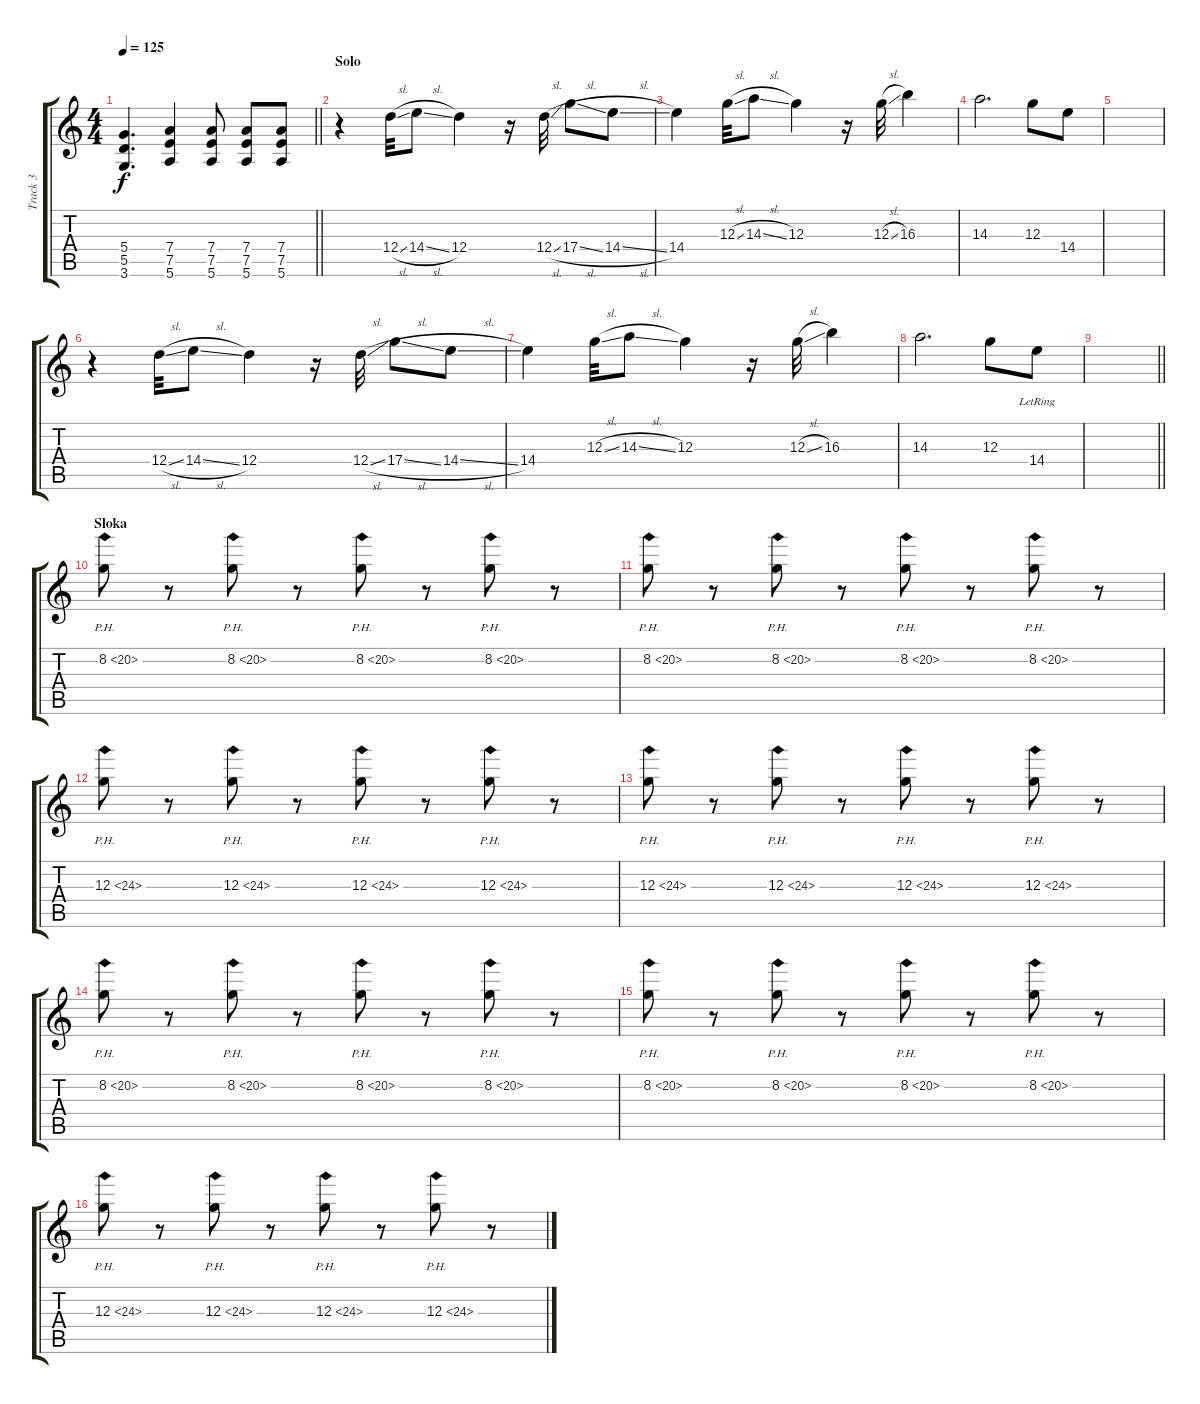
\track ("Track 3" "Track 3") {instrument distortionguitar}
\staff {score tabs}
\tuning (E4 B3 G3 D3 A2 E2) {hide}
\ts (4 4)
\tempo 125
\clef g2
\barLineRight lightlight
\ks c
(5.4 5.5 3.6).4{d dy f} (7.4 7.5 5.6).4 (7.4 7.5 5.6).8 (7.4 7.5 5.6).8 (7.4 7.5 5.6).8 |
\section ("" "Solo")
r.4 12.4{sl}.32 14.4{sl}.8 12.4.4 r.16 12.4{sl}.32 17.4{sl}.8 14.4{sl}.8 |
14.4.4 12.3{sl}.32 14.3{sl}.8 12.3.4 r.16 12.3{sl}.32 16.3.4 |
14.3.2{d} 12.3.8 14.4.8 |
|
r.4 12.4{sl}.32 14.4{sl}.8 12.4.4 r.16 12.4{sl}.32 17.4{sl}.8 14.4{sl}.8 |
14.4.4 12.3{sl}.32 14.3{sl}.8 12.3.4 r.16 12.3{sl}.32 16.3.4 |
14.3.2{d} 12.3.8 14.4{lr}.8 |
\barLineRight lightlight
|
\section ("" "Sloka")
8.2{ph 12}.8 r.8 8.2{ph 12}.8 r.8 8.2{ph 12}.8 r.8 8.2{ph 12}.8 r.8 |
8.2{ph 12}.8 r.8 8.2{ph 12}.8 r.8 8.2{ph 12}.8 r.8 8.2{ph 12}.8 r.8 |
12.3{ph 12}.8 r.8 12.3{ph 12}.8 r.8 12.3{ph 12}.8 r.8 12.3{ph 12}.8 r.8 |
12.3{ph 12}.8 r.8 12.3{ph 12}.8 r.8 12.3{ph 12}.8 r.8 12.3{ph 12}.8 r.8 |
8.2{ph 12}.8 r.8 8.2{ph 12}.8 r.8 8.2{ph 12}.8 r.8 8.2{ph 12}.8 r.8 |
8.2{ph 12}.8 r.8 8.2{ph 12}.8 r.8 8.2{ph 12}.8 r.8 8.2{ph 12}.8 r.8 |
12.3{ph 12}.8 r.8 12.3{ph 12}.8 r.8 12.3{ph 12}.8 r.8 12.3{ph 12}.8 r.8
